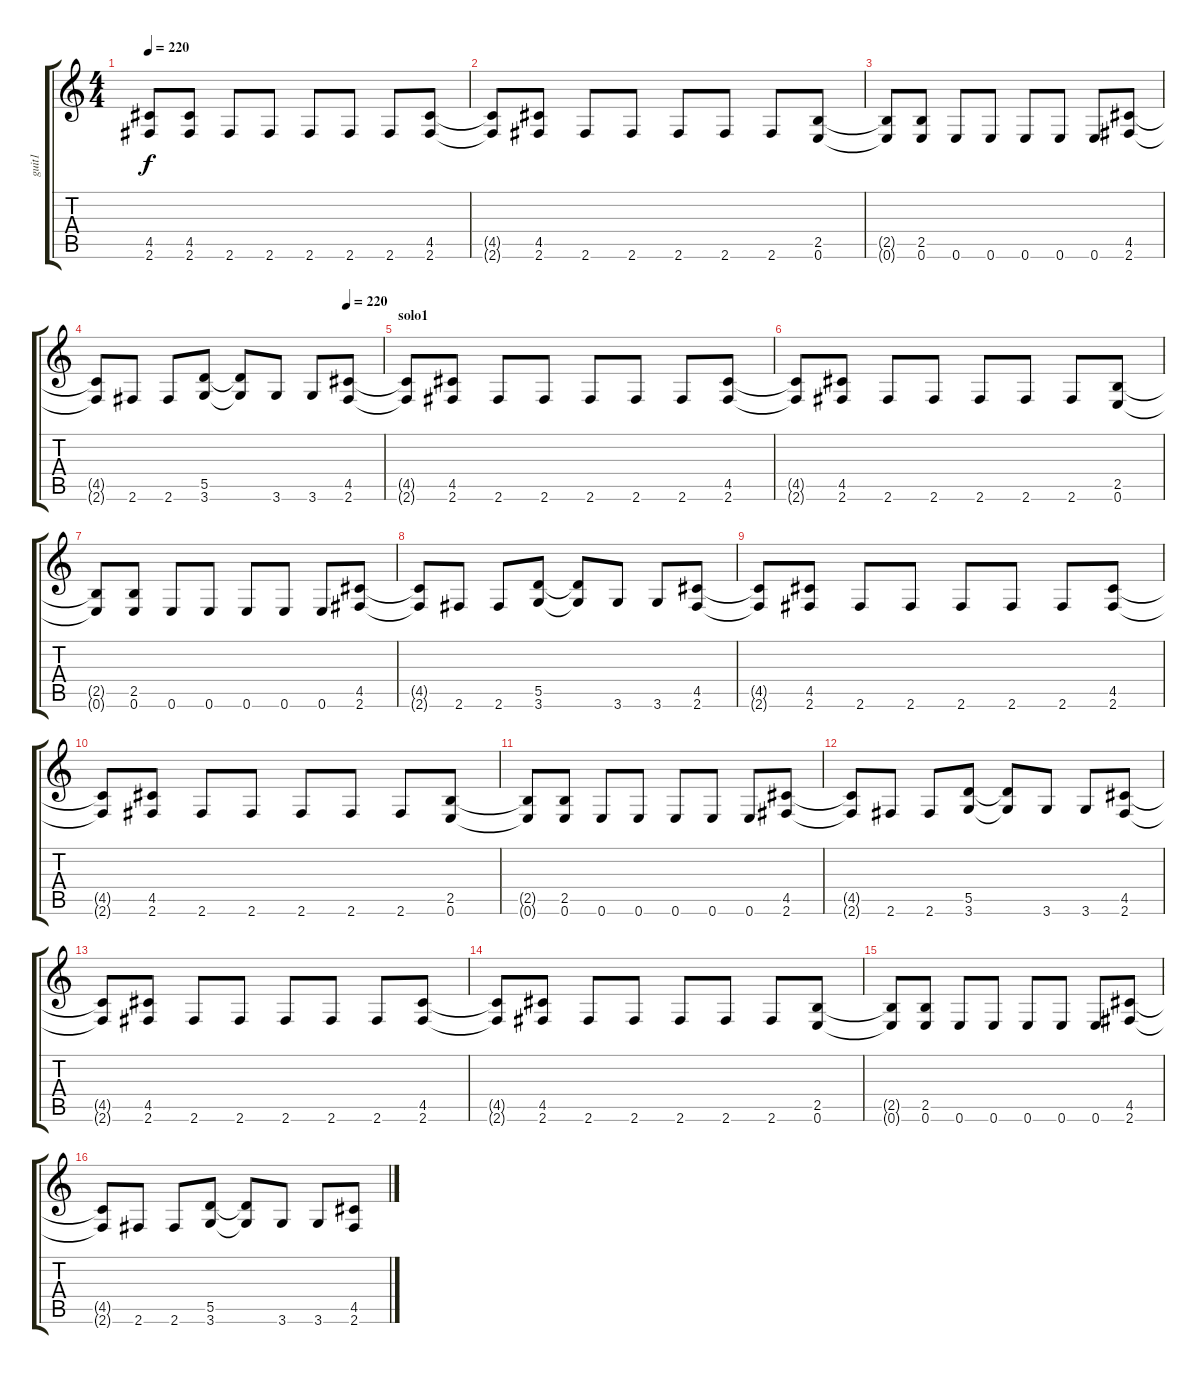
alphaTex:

\track ("guit1" "guit1") {instrument acousticguitarsteel}
\staff {score tabs}
\tuning (E4 B3 G3 D3 A2 E2) {hide}
\ts (4 4)
\tempo 220
\clef g2
\ks c
(4.5{t} 2.6{t}).8{dy f} (4.5 2.6).8 2.6.8 2.6.8 2.6.8 2.6.8 2.6.8 (4.5 2.6).8 |
(4.5{t} 2.6{t}).8 (4.5 2.6).8 2.6.8 2.6.8 2.6.8 2.6.8 2.6.8 (2.5 0.6).8 |
(2.5{t} 0.6{t}).8 (2.5 0.6).8 0.6.8 0.6.8 0.6.8 0.6.8 0.6.8 (4.5 2.6).8 |
\tempo (220 0.875)
(4.5{t} 2.6{t}).8 2.6.8 2.6.8 (5.5 3.6).8 (5.5{t} 3.6{t}).8 3.6.8 3.6.8 (4.5 2.6).8{instrument distortionguitar} |
\section ("" "solo1")
(4.5{t} 2.6{t}).8 (4.5 2.6).8 2.6.8 2.6.8 2.6.8 2.6.8 2.6.8 (4.5 2.6).8 |
(4.5{t} 2.6{t}).8 (4.5 2.6).8 2.6.8 2.6.8 2.6.8 2.6.8 2.6.8 (2.5 0.6).8 |
(2.5{t} 0.6{t}).8 (2.5 0.6).8 0.6.8 0.6.8 0.6.8 0.6.8 0.6.8 (4.5 2.6).8 |
(4.5{t} 2.6{t}).8 2.6.8 2.6.8 (5.5 3.6).8 (5.5{t} 3.6{t}).8 3.6.8 3.6.8 (4.5 2.6).8 |
(4.5{t} 2.6{t}).8 (4.5 2.6).8 2.6.8 2.6.8 2.6.8 2.6.8 2.6.8 (4.5 2.6).8 |
(4.5{t} 2.6{t}).8 (4.5 2.6).8 2.6.8 2.6.8 2.6.8 2.6.8 2.6.8 (2.5 0.6).8 |
(2.5{t} 0.6{t}).8 (2.5 0.6).8 0.6.8 0.6.8 0.6.8 0.6.8 0.6.8 (4.5 2.6).8 |
(4.5{t} 2.6{t}).8 2.6.8 2.6.8 (5.5 3.6).8 (5.5{t} 3.6{t}).8 3.6.8 3.6.8 (4.5 2.6).8 |
(4.5{t} 2.6{t}).8 (4.5 2.6).8 2.6.8 2.6.8 2.6.8 2.6.8 2.6.8 (4.5 2.6).8 |
(4.5{t} 2.6{t}).8 (4.5 2.6).8 2.6.8 2.6.8 2.6.8 2.6.8 2.6.8 (2.5 0.6).8 |
(2.5{t} 0.6{t}).8 (2.5 0.6).8 0.6.8 0.6.8 0.6.8 0.6.8 0.6.8 (4.5 2.6).8 |
(4.5{t} 2.6{t}).8 2.6.8 2.6.8 (5.5 3.6).8 (5.5{t} 3.6{t}).8 3.6.8 3.6.8 (4.5 2.6).8
